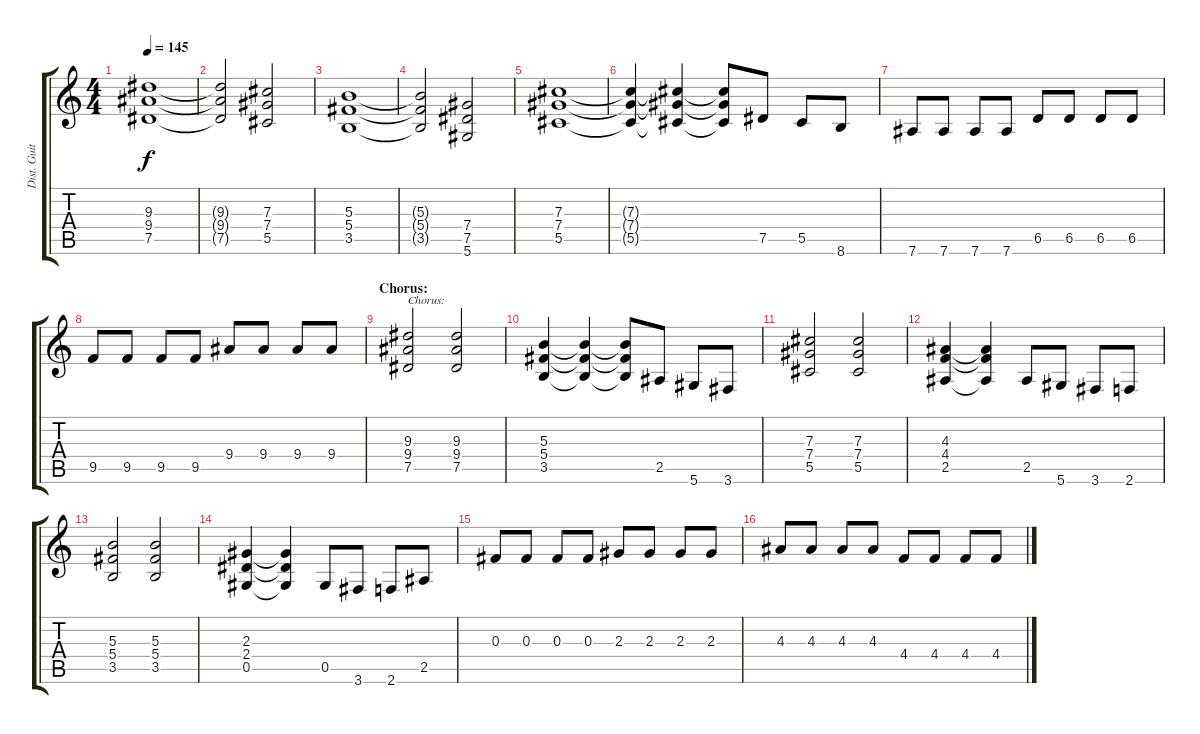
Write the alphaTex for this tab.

\track ("Dist. Guitar 2" "Dist. Guit") {instrument distortionguitar}
\staff {score tabs}
\tuning (Eb4 Bb3 Gb3 Db3 Ab2 Eb2) {hide}
\ts (4 4)
\tempo 145
\clef g2
\ks c
(9.3 9.4 7.5).1{dy f} |
(9.3{t} 9.4{t} 7.5{t}).2 (7.3 7.4 5.5).2 |
(5.3 5.4 3.5).1 |
(5.3{t} 5.4{t} 3.5{t}).2 (7.4 7.5 5.6).2 |
(7.3 7.4 5.5).1 |
(7.3{t} 7.4{t} 5.5{t}).4 (7.3{t} 7.4{t} 5.5{t}).4 (7.3{t} 7.4{t} 5.5{t}).8 7.5.8 5.5.8 8.6.8 |
7.6.8 7.6.8 7.6.8 7.6.8 6.5.8 6.5.8 6.5.8 6.5.8 |
9.5.8 9.5.8 9.5.8 9.5.8 9.4.8 9.4.8 9.4.8 9.4.8 |
\section ("" "Chorus:")
(9.3 9.4 7.5).2{txt "Chorus:"} (9.3 9.4 7.5).2 |
(5.3 5.4 3.5).4 (5.3{t} 5.4{t} 3.5{t}).4 (5.3{t} 5.4{t} 3.5{t}).8 2.5.8 5.6.8 3.6.8 |
(7.3 7.4 5.5).2 (7.3 7.4 5.5).2 |
(4.3 4.4 2.5).4 (4.3{t} 4.4{t} 2.5{t}).4 2.5.8 5.6.8 3.6.8 2.6.8 |
(5.3 5.4 3.5).2 (5.3 5.4 3.5).2 |
(2.3 2.4 0.5).4 (2.3{t} 2.4{t} 0.5{t}).4 0.5.8 3.6.8 2.6.8 2.5.8 |
0.3.8 0.3.8 0.3.8 0.3.8 2.3.8 2.3.8 2.3.8 2.3.8 |
4.3.8 4.3.8 4.3.8 4.3.8 4.4.8 4.4.8 4.4.8 4.4.8
